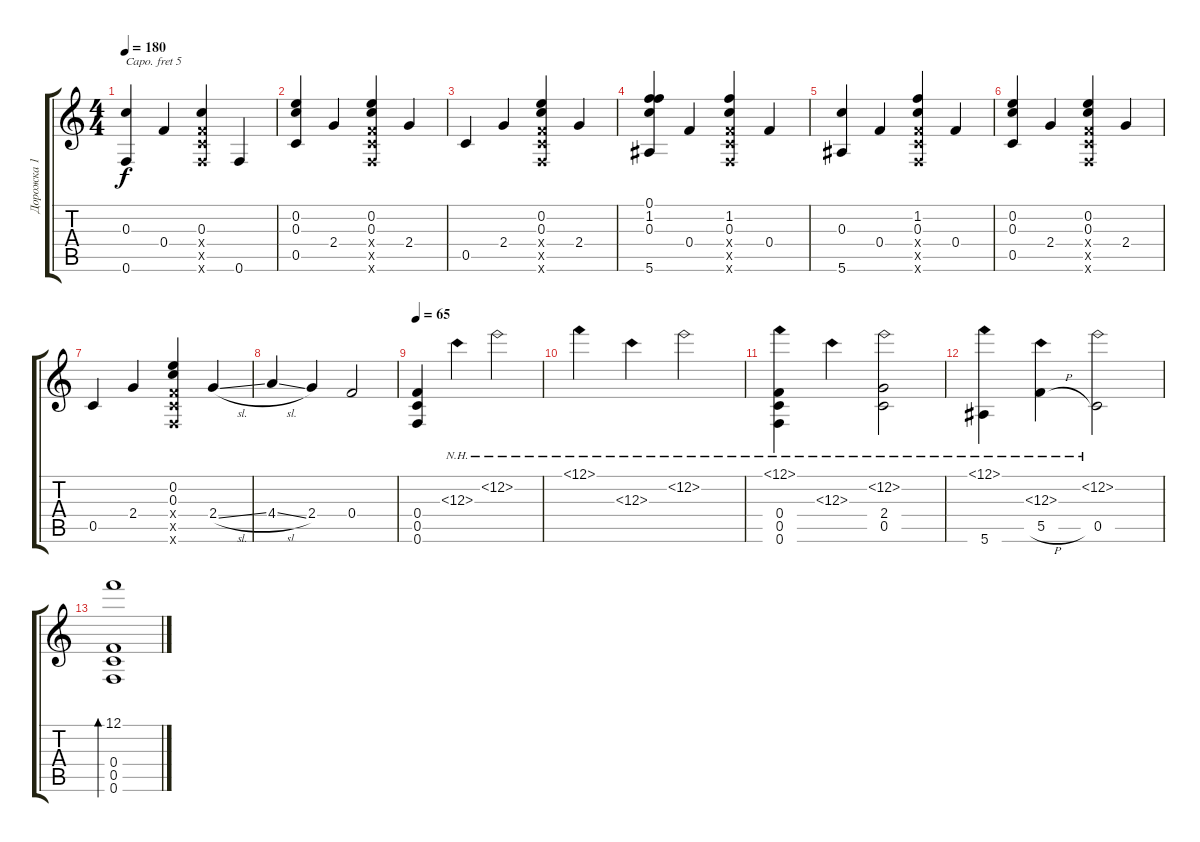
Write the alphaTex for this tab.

\track ("Дорожка 1" "Дорожка 1") {instrument acousticguitarsteel}
\staff {score tabs}
\capo 5
\tuning (C4 B3 G3 C3 G2 C2) {hide}
\ts (4 4)
\tempo 180
\clef g2
\ks c
(0.3 0.6).4{dy f} 0.4.4 (0.3 0.4{x} 0.5{x} 0.6{x}).4 0.6.4 |
(0.2 0.3 0.5).4 2.4.4 (0.2 0.3 0.4{x} 0.5{x} 0.6{x}).4 2.4.4 |
0.5.4 2.4.4 (0.2 0.3 0.4{x} 0.5{x} 0.6{x}).4 2.4.4 |
(0.1 1.2 0.3 5.6).4 0.4.4 (1.2 0.3 0.4{x} 0.5{x} 0.6{x}).4 0.4.4 |
(0.3 5.6).4 0.4.4 (1.2 0.3 0.4{x} 0.5{x} 0.6{x}).4 0.4.4 |
(0.2 0.3 0.5).4 2.4.4 (0.2 0.3 0.4{x} 0.5{x} 0.6{x}).4 2.4.4 |
0.5.4 2.4.4 (0.2 0.3 0.4{x} 0.5{x} 0.6{x}).4 2.4{sl}.4 |
4.4{sl}.4 2.4.4 0.4.2 |
\tempo 65
(0.4 0.5 0.6).4 12.3{nh}.4 12.2{nh}.2 |
12.1{nh}.4 12.3{nh}.4 12.2{nh}.2 |
(12.1{nh} 0.4 0.5 0.6).4 12.3{nh}.4 (12.2{nh} 2.4 0.5).2 |
(12.1{nh} 5.6).4 (12.3{nh} 5.5{h}).4 (12.2{nh} 0.5).2 |
(12.1 0.4 0.5 0.6).1{bd 60}
